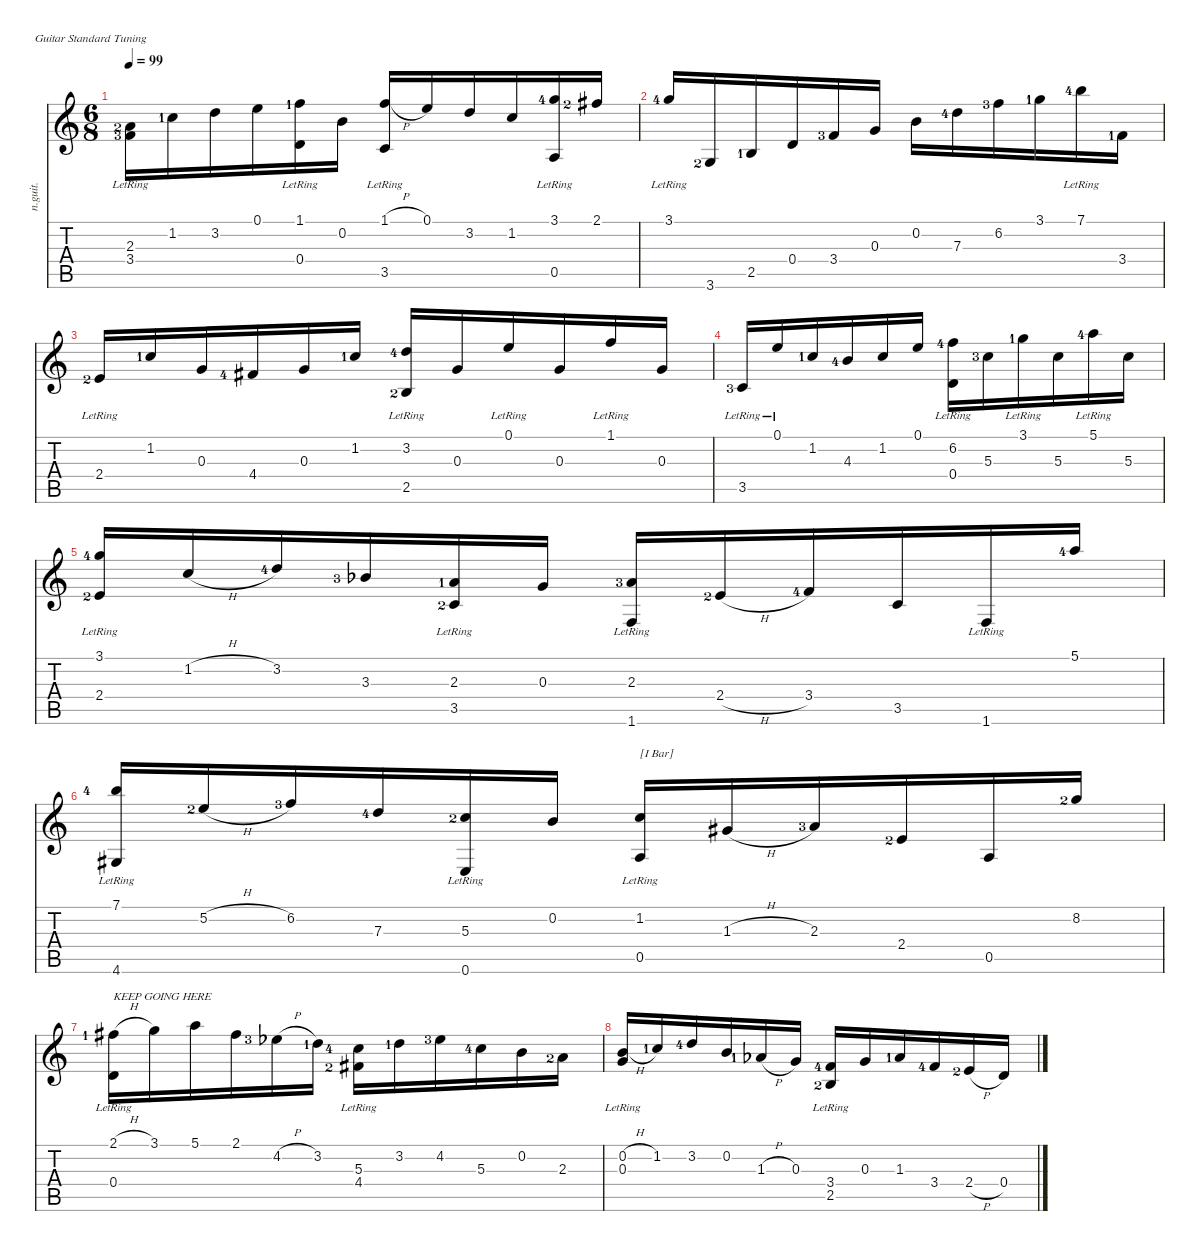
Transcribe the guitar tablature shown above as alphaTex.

\defaultSystemsLayout 4
\hideDynamics
\bracketExtendMode nobrackets
\track ("Nylon Guitar" "n.guit.") {instrument acousticguitarnylon}
\staff {score tabs}
\tuning (E4 B3 G3 D3 A2 E2)
\ts (6 8)
\tempo 99
\clef g2
\ks c
(2.3{lf 3} 3.4{lr lf 4}).16{dy mf beam Down} 1.2{lf 2}.16{beam Down} 3.2.16{beam Down} 0.1.16{beam Down} (1.1{lf 2} 0.4{lr}).16{beam Down} 0.2.16{beam Down} (1.1{h} 3.5{lr}).16{beam Up} 0.1.16{beam Up} 3.2.16{beam Up} 1.2.16{beam Up} (3.1{lf 5} 0.5{lr}).16{beam Up} 2.1{lf 3 acc #}.16{beam Up} |
3.1{lr lf 5}.16{beam Up} 3.6{lf 3}.16{beam Up} 2.5{lf 2}.16{beam Up} 0.4.16{beam Up} 3.4{lf 4}.16{beam Up} 0.3.16{beam Up} 0.2.16{beam Down} 7.3{lf 5}.16{beam Down} 6.2{lf 4}.16{beam Down} 3.1{lf 2}.16{beam Down} 7.1{lr lf 5}.16{beam Down} 3.4{lf 2}.16{beam Down} |
2.4{lr lf 3}.16{beam Up} 1.2{lf 2}.16{beam Up} 0.3.16{beam Up} 4.4{lf 5 acc #}.16{beam Up} 0.3.16{beam Up} 1.2{lf 2}.16{beam Up} (3.2{lr lf 5} 2.5{lr lf 3}).16{beam Up} 0.3.16{beam Up} 0.1{lr}.16{beam Up} 0.3.16{beam Up} 1.1{lr}.16{beam Up} 0.3.16{beam Up} |
3.5{lr lf 4}.16{beam Up} 0.1{lr}.16{beam Up} 1.2{lf 2}.16{beam Up} 4.3{lf 5}.16{beam Up} 1.2.16{beam Up} 0.1.16{beam Up} (6.2{lr lf 5} 0.4{lr}).16{beam Down} 5.3{lf 4}.16{beam Down} 3.1{lr lf 2}.16{beam Down} 5.3.16{beam Down} 5.1{lr lf 5}.16{beam Down} 5.3.16{beam Down} |
(3.1{lr lf 5} 2.4{lf 3}).16{beam Up} 1.2{h}.16{beam Up} 3.2{lf 5}.16{beam Up} 3.3{lf 4 acc b}.16{beam Up} (2.3{lf 2} 3.5{lr lf 3}).16{beam Up} 0.3.16{beam Up} (2.3{lf 4} 1.6{lr}).16{beam Up} 2.4{h lf 3}.16{beam Up} 3.4{lf 5}.16{beam Up} 3.5.16{beam Up} 1.6{lr}.16{beam Up} 5.1{lf 5}.16{beam Up} |
(7.1{lf 5} 4.6{lr acc #}).16{beam Up} 5.2{h lf 3}.16{beam Up} 6.2{lf 4}.16{beam Up} 7.3{lf 5}.16{beam Up} (5.3{lf 3} 0.6{lr}).16{beam Up} 0.2.16{beam Up} (1.2 0.5{lr}).16{txt "[I Bar]" beam Up} 1.3{h acc #}.16{beam Up} 2.3{lf 4}.16{beam Up} 2.4{lf 3}.16{beam Up} 0.5.16{beam Up} 8.2{lf 3}.16{beam Up} |
(2.1{h lf 2 acc #} 0.4{lr}).16{txt "KEEP GOING HERE" beam Down} 3.1.16{beam Down} 5.1.16{beam Down} 2.1{acc #}.16{beam Down} 4.2{h lf 4 acc b}.16{beam Down} 3.2{lf 2}.16{beam Down} (5.3{lf 5} 4.4{lr lf 3 acc #}).16{beam Down} 3.2{lf 2}.16{beam Down} 4.2{lf 4 acc b}.16{beam Down} 5.3{lf 5}.16{beam Down} 0.2.16{beam Down} 2.3{lf 3}.16{beam Down} |
(0.2{h} 0.3{lr}).16{beam Up} 1.2{lf 2}.16{beam Up} 3.2{lf 5}.16{beam Up} 0.2.16{beam Up} 1.3{h lf 2 acc b}.16{beam Up} 0.3.16{beam Up} (3.4{lf 5} 2.5{lr lf 3}).16{beam Up} 0.3.16{beam Up} 1.3{lf 2 acc b}.16{beam Up} 3.4{lf 5}.16{beam Up} 2.4{h lf 3}.16{beam Up} 0.4.16{beam Up}
